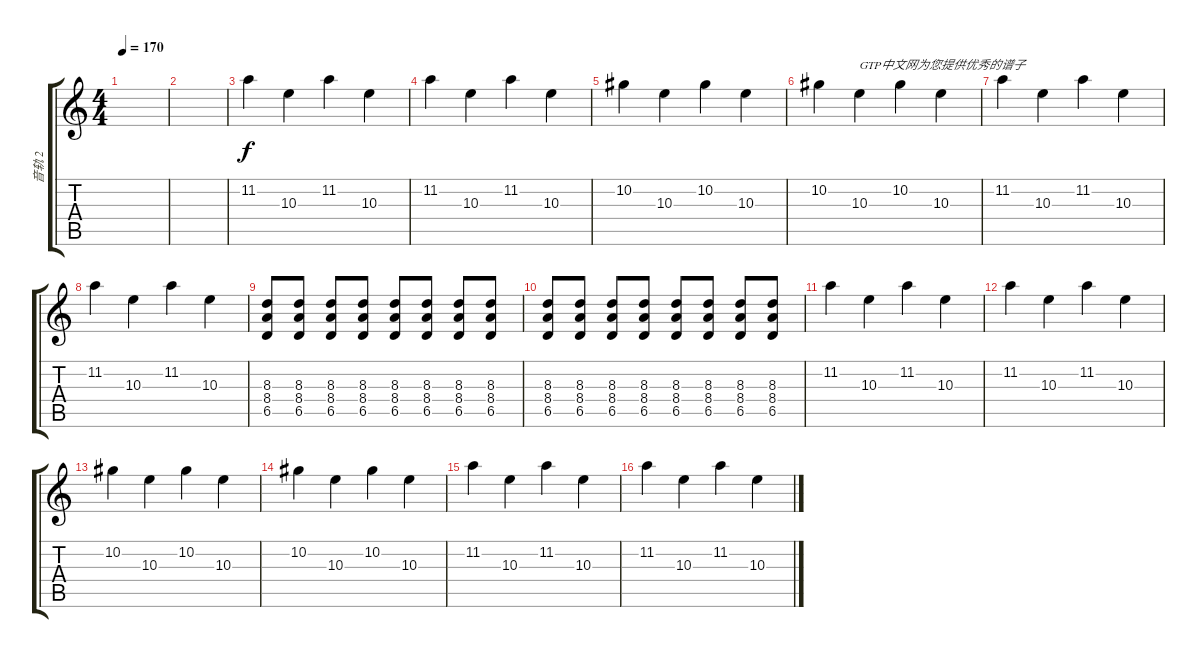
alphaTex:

\track ("音轨 2" "音轨 2") {instrument distortionguitar}
\staff {score tabs}
\tuning (Eb4 Bb3 Gb3 Db3 Ab2 Eb2) {hide}
\ts (4 4)
\tempo 170
\clef g2
\ks c
|
|
11.2.4 10.3.4 11.2.4 10.3.4 |
11.2.4 10.3.4 11.2.4 10.3.4 |
10.2.4 10.3.4 10.2.4 10.3.4 |
10.2.4 10.3.4{txt "GTP中文网为您提供优秀的谱子"} 10.2.4 10.3.4 |
11.2.4 10.3.4 11.2.4 10.3.4 |
11.2.4 10.3.4 11.2.4 10.3.4 |
(8.3 8.4 6.5).8 (8.3 8.4 6.5).8 (8.3 8.4 6.5).8 (8.3 8.4 6.5).8 (8.3 8.4 6.5).8 (8.3 8.4 6.5).8 (8.3 8.4 6.5).8 (8.3 8.4 6.5).8 |
(8.3 8.4 6.5).8 (8.3 8.4 6.5).8 (8.3 8.4 6.5).8 (8.3 8.4 6.5).8 (8.3 8.4 6.5).8 (8.3 8.4 6.5).8 (8.3 8.4 6.5).8 (8.3 8.4 6.5).8 |
11.2.4 10.3.4 11.2.4 10.3.4 |
11.2.4 10.3.4 11.2.4 10.3.4 |
10.2.4 10.3.4 10.2.4 10.3.4 |
10.2.4 10.3.4 10.2.4 10.3.4 |
11.2.4 10.3.4 11.2.4 10.3.4 |
11.2.4 10.3.4 11.2.4 10.3.4
